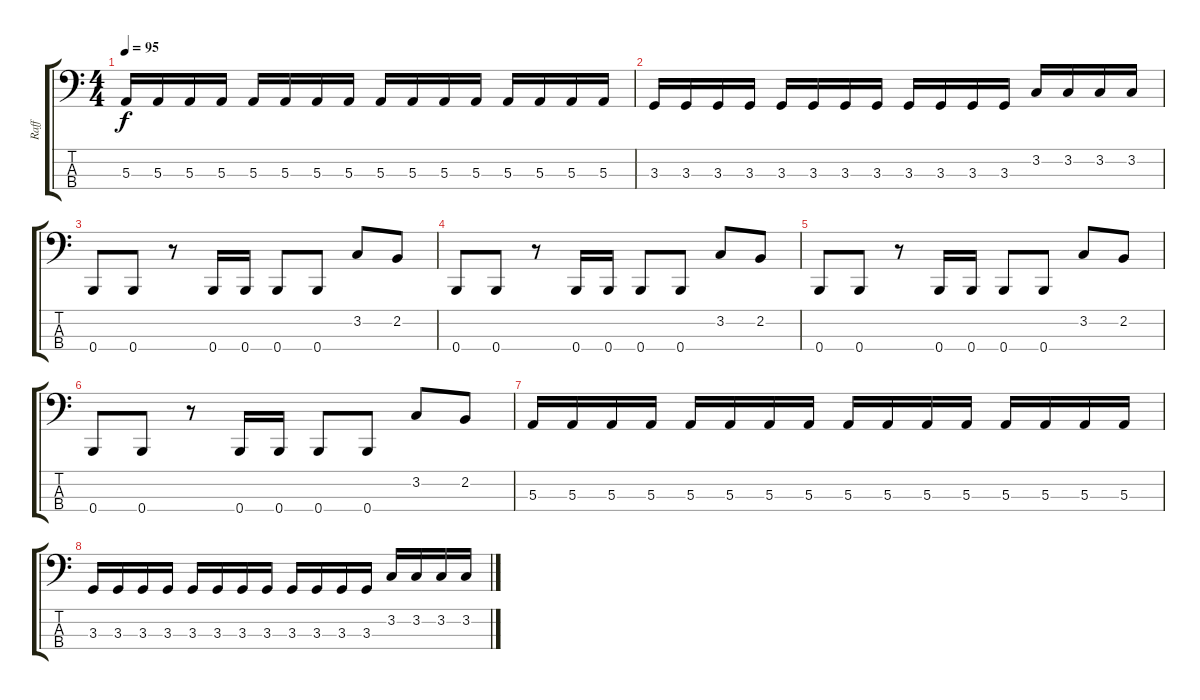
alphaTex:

\track ("Raff" "Raff") {instrument electricbassfinger}
\staff {score tabs}
\tuning (D2 A1 E1 B0) {hide}
\ts (4 4)
\tempo 95
\clef f4
\ks c
5.3.16{dy f} 5.3.16 5.3.16 5.3.16 5.3.16 5.3.16 5.3.16 5.3.16 5.3.16 5.3.16 5.3.16 5.3.16 5.3.16 5.3.16 5.3.16 5.3.16 |
3.3.16 3.3.16 3.3.16 3.3.16 3.3.16 3.3.16 3.3.16 3.3.16 3.3.16 3.3.16 3.3.16 3.3.16 3.2.16 3.2.16 3.2.16 3.2.16 |
0.4.8 0.4.8 r.8 0.4.16 0.4.16 0.4.8 0.4.8 3.2.8 2.2.8 |
0.4.8 0.4.8 r.8 0.4.16 0.4.16 0.4.8 0.4.8 3.2.8 2.2.8 |
0.4.8 0.4.8 r.8 0.4.16 0.4.16 0.4.8 0.4.8 3.2.8 2.2.8 |
0.4.8 0.4.8 r.8 0.4.16 0.4.16 0.4.8 0.4.8 3.2.8 2.2.8 |
5.3.16 5.3.16 5.3.16 5.3.16 5.3.16 5.3.16 5.3.16 5.3.16 5.3.16 5.3.16 5.3.16 5.3.16 5.3.16 5.3.16 5.3.16 5.3.16 |
3.3.16 3.3.16 3.3.16 3.3.16 3.3.16 3.3.16 3.3.16 3.3.16 3.3.16 3.3.16 3.3.16 3.3.16 3.2.16 3.2.16 3.2.16 3.2.16
